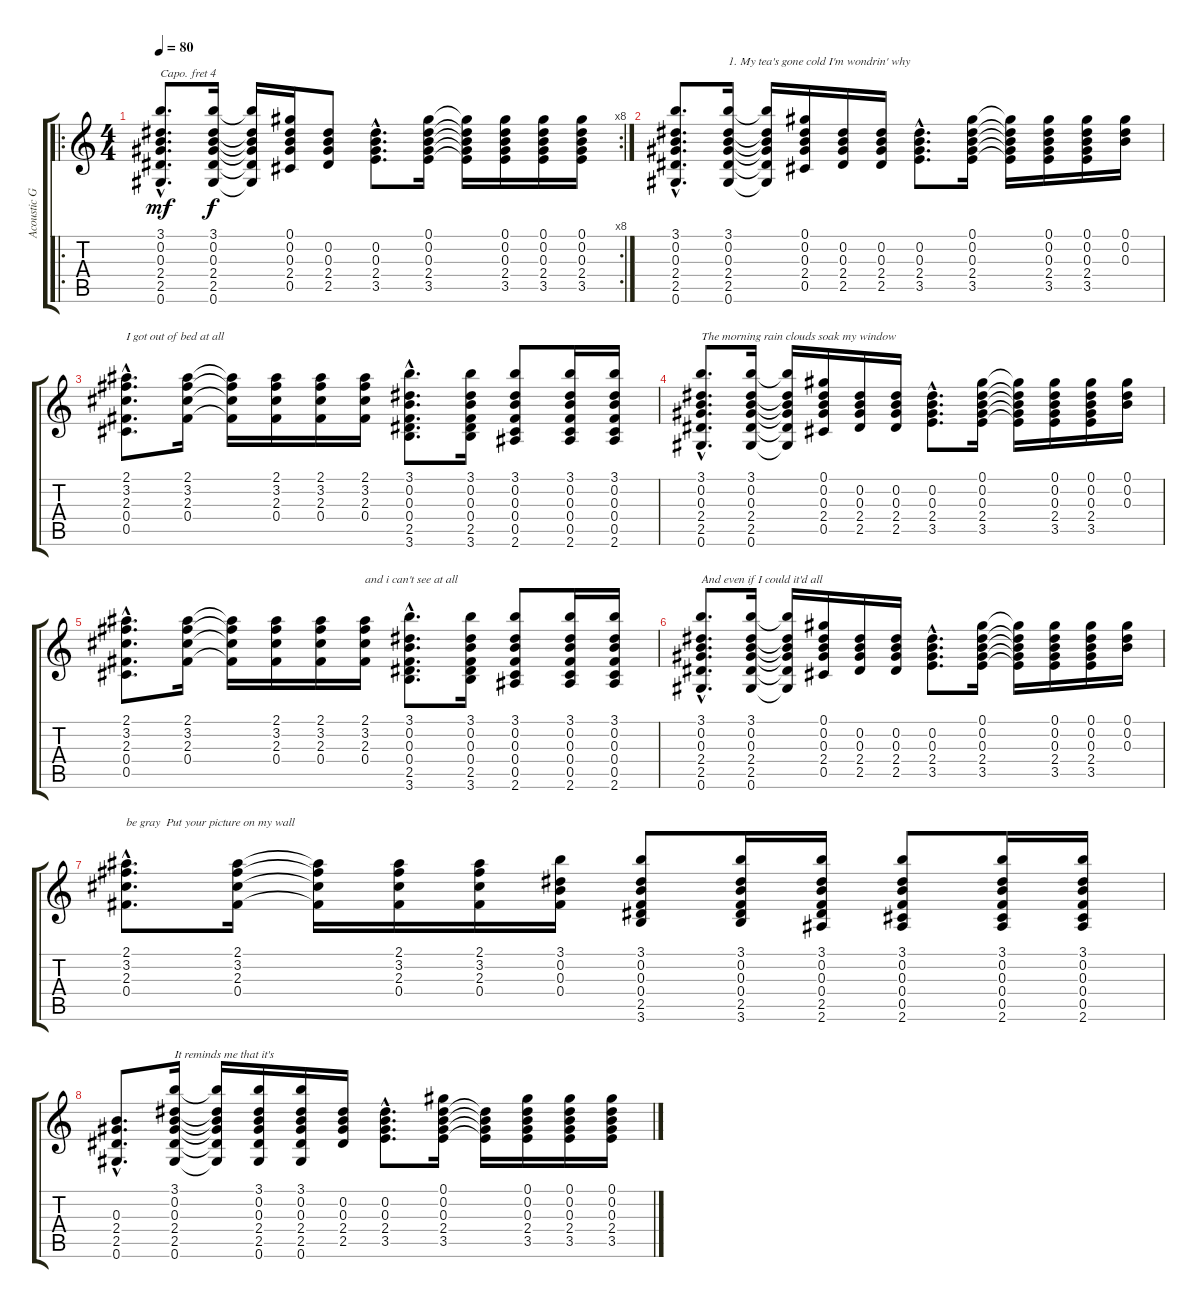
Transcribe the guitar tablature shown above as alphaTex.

\track ("Acoustic Guitar (Capo IV)" "Acoustic G") {instrument acousticguitarsteel}
\staff {score tabs}
\capo 4
\tuning (E4 B3 G3 D3 A2 E2) {hide}
\ro
\rc 8
\ts (4 4)
\tempo 80
\clef g2
\ks c
(3.1{hac} 0.2{hac} 0.3{hac} 2.4{hac} 2.5{hac} 0.6{hac}).8{d dy mf instrument acousticguitarsteel} (3.1 0.2 0.3 2.4 2.5 0.6).16{dy f} (3.1{t} 0.2{t} 0.3{t} 2.4{t} 2.5{t} 0.6{t}).16 (0.1 0.2 0.3 2.4 0.5).16 (0.2 0.3 2.4 2.5).8 (0.2{hac} 0.3{hac} 2.4{hac} 3.5{hac}).8{d} (0.1 0.2 0.3 2.4 3.5).16 (0.1{t} 0.2{t} 0.3{t} 2.4{t} 3.5{t}).16 (0.1 0.2 0.3 2.4 3.5).16 (0.1 0.2 0.3 2.4 3.5).16 (0.1 0.2 0.3 2.4 3.5).16 |
(3.1{hac} 0.2{hac} 0.3{hac} 2.4{hac} 2.5{hac} 0.6{hac}).8{d} (3.1 0.2 0.3 2.4 2.5 0.6).16{txt "1. My tea's gone cold I'm wondrin' why"} (3.1{t} 0.2{t} 0.3{t} 2.4{t} 2.5{t} 0.6{t}).16 (0.1 0.2 0.3 2.4 0.5).16 (0.2 0.3 2.4 2.5).16 (0.2 0.3 2.4 2.5).16 (0.2{hac} 0.3{hac} 2.4{hac} 3.5{hac}).8{d} (0.1 0.2 0.3 2.4 3.5).16 (0.1{t} 0.2{t} 0.3{t} 2.4{t} 3.5{t}).16 (0.1 0.2 0.3 2.4 3.5).16 (0.1 0.2 0.3 2.4 3.5).16 (0.1 0.2 0.3).16 |
(2.1{hac} 3.2{hac} 2.3{hac} 0.4{hac} 0.5{hac}).8{d txt "I got out of bed at all"} (2.1 3.2 2.3 0.4).16 (2.1{t} 3.2{t} 2.3{t} 0.4{t}).16 (2.1 3.2 2.3 0.4).16 (2.1 3.2 2.3 0.4).16 (2.1 3.2 2.3 0.4).16 (3.1{hac} 0.2{hac} 0.3{hac} 0.4{hac} 2.5{hac} 3.6{hac}).8{d} (3.1 0.2 0.3 0.4 2.5 3.6).16 (3.1 0.2 0.3 0.4 0.5 2.6).8 (3.1 0.2 0.3 0.4 0.5 2.6).16 (3.1 0.2 0.3 0.4 0.5 2.6).16 |
(3.1{hac} 0.2{hac} 0.3{hac} 2.4{hac} 2.5{hac} 0.6{hac}).8{d txt "The morning rain clouds soak my window"} (3.1 0.2 0.3 2.4 2.5 0.6).16 (3.1{t} 0.2{t} 0.3{t} 2.4{t} 2.5{t} 0.6{t}).16 (0.1 0.2 0.3 2.4 0.5).16 (0.2 0.3 2.4 2.5).16 (0.2 0.3 2.4 2.5).16 (0.2{hac} 0.3{hac} 2.4{hac} 3.5{hac}).8{d} (0.1 0.2 0.3 2.4 3.5).16 (0.1{t} 0.2{t} 0.3{t} 2.4{t} 3.5{t}).16 (0.1 0.2 0.3 2.4 3.5).16 (0.1 0.2 0.3 2.4 3.5).16 (0.1 0.2 0.3).16 |
(2.1{hac} 3.2{hac} 2.3{hac} 0.4{hac} 0.5{hac}).8{d} (2.1 3.2 2.3 0.4).16 (2.1{t} 3.2{t} 2.3{t} 0.4{t}).16 (2.1 3.2 2.3 0.4).16 (2.1 3.2 2.3 0.4).16 (2.1 3.2 2.3 0.4).16{txt "and i can't see at all"} (3.1{hac} 0.2{hac} 0.3{hac} 0.4{hac} 2.5{hac} 3.6{hac}).8{d} (3.1 0.2 0.3 0.4 2.5 3.6).16 (3.1 0.2 0.3 0.4 0.5 2.6).8 (3.1 0.2 0.3 0.4 0.5 2.6).16 (3.1 0.2 0.3 0.4 0.5 2.6).16 |
(3.1{hac} 0.2{hac} 0.3{hac} 2.4{hac} 2.5{hac} 0.6{hac}).8{d txt "And even if I could it'd all "} (3.1 0.2 0.3 2.4 2.5 0.6).16 (3.1{t} 0.2{t} 0.3{t} 2.4{t} 2.5{t} 0.6{t}).16 (0.1 0.2 0.3 2.4 0.5).16 (0.2 0.3 2.4 2.5).16 (0.2 0.3 2.4 2.5).16 (0.2{hac} 0.3{hac} 2.4{hac} 3.5{hac}).8{d} (0.1 0.2 0.3 2.4 3.5).16 (0.1{t} 0.2{t} 0.3{t} 2.4{t} 3.5{t}).16 (0.1 0.2 0.3 2.4 3.5).16 (0.1 0.2 0.3 2.4 3.5).16 (0.1 0.2 0.3).16 |
(2.1{hac} 3.2{hac} 2.3{hac} 0.4{hac}).8{d txt "be gray  Put your picture on my wall"} (2.1 3.2 2.3 0.4).16 (2.1{t} 3.2{t} 2.3{t} 0.4{t}).16 (2.1 3.2 2.3 0.4).16 (2.1 3.2 2.3 0.4).16 (3.1 0.2 0.3 0.4).16 (3.1 0.2 0.3 0.4 2.5 3.6).8 (3.1 0.2 0.3 0.4 2.5 3.6).16 (3.1 0.2 0.3 0.4 2.5 2.6).16 (3.1 0.2 0.3 0.4 0.5 2.6).8 (3.1 0.2 0.3 0.4 0.5 2.6).16 (3.1 0.2 0.3 0.4 0.5 2.6).16 |
(0.3{hac} 2.4{hac} 2.5{hac} 0.6{hac}).8{d} (3.1 0.2 0.3 2.4 2.5 0.6).16{txt "It reminds me that it's"} (3.1{t} 0.2{t} 0.3{t} 2.4{t} 2.5{t} 0.6{t}).16 (3.1 0.2 0.3 2.4 2.5 0.6).16 (3.1 0.2 0.3 2.4 2.5 0.6).16 (0.2 0.3 2.4 2.5).16 (0.2{hac} 0.3{hac} 2.4{hac} 3.5).8{d} (0.1 0.2 0.3 2.4 3.5).16 (0.2{t} 0.3{t} 2.4{t} 3.5{t}).16 (0.1 0.2 0.3 2.4 3.5).16 (0.1 0.2 0.3 2.4 3.5).16 (0.1 0.2 0.3 2.4 3.5).16
